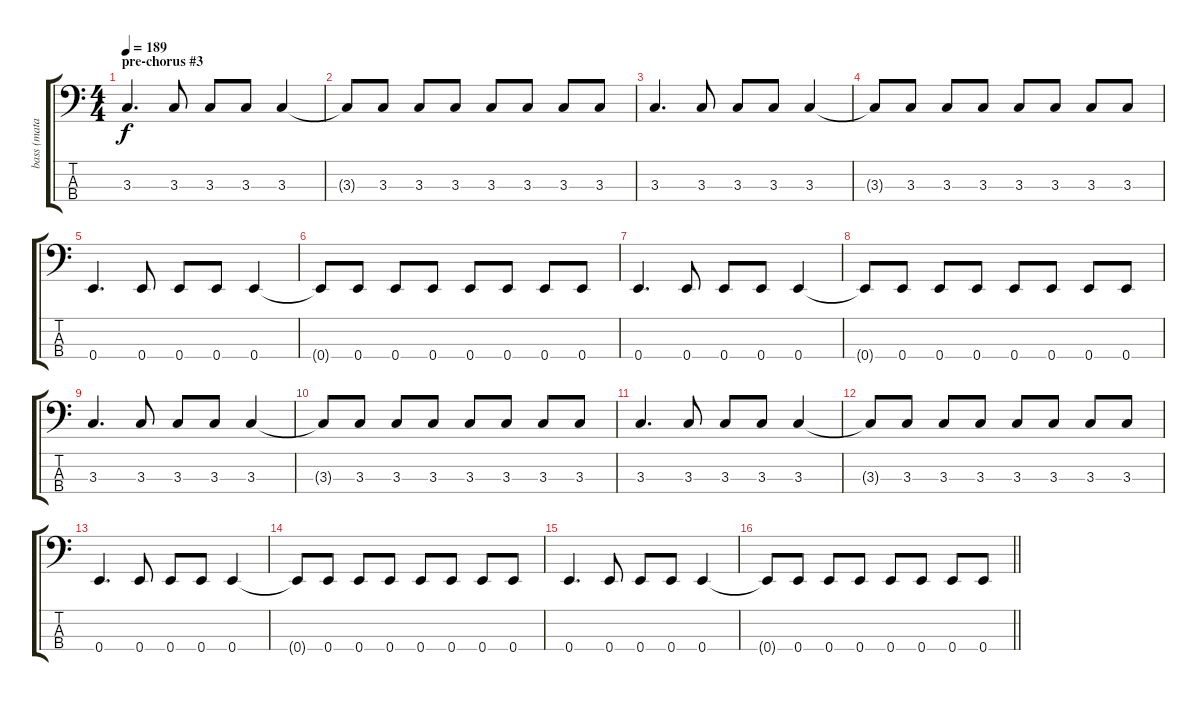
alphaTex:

\track ("bass (matatabi)" "bass (mata") {instrument electricbasspick}
\staff {score tabs}
\tuning (G2 D2 A1 E1) {hide}
\ts (4 4)
\section ("" "pre-chorus #3")
\tempo 189
\clef f4
\ks c
3.3.4{d dy f} 3.3.8 3.3.8 3.3.8 3.3.4 |
3.3{t}.8 3.3.8 3.3.8 3.3.8 3.3.8 3.3.8 3.3.8 3.3.8 |
3.3.4{d} 3.3.8 3.3.8 3.3.8 3.3.4 |
3.3{t}.8 3.3.8 3.3.8 3.3.8 3.3.8 3.3.8 3.3.8 3.3.8 |
0.4.4{d} 0.4.8 0.4.8 0.4.8 0.4.4 |
0.4{t}.8 0.4.8 0.4.8 0.4.8 0.4.8 0.4.8 0.4.8 0.4.8 |
0.4.4{d} 0.4.8 0.4.8 0.4.8 0.4.4 |
0.4{t}.8 0.4.8 0.4.8 0.4.8 0.4.8 0.4.8 0.4.8 0.4.8 |
3.3.4{d} 3.3.8 3.3.8 3.3.8 3.3.4 |
3.3{t}.8 3.3.8 3.3.8 3.3.8 3.3.8 3.3.8 3.3.8 3.3.8 |
3.3.4{d} 3.3.8 3.3.8 3.3.8 3.3.4 |
3.3{t}.8 3.3.8 3.3.8 3.3.8 3.3.8 3.3.8 3.3.8 3.3.8 |
0.4.4{d} 0.4.8 0.4.8 0.4.8 0.4.4 |
0.4{t}.8 0.4.8 0.4.8 0.4.8 0.4.8 0.4.8 0.4.8 0.4.8 |
0.4.4{d} 0.4.8 0.4.8 0.4.8 0.4.4 |
\barLineRight lightlight
0.4{t}.8 0.4.8 0.4.8 0.4.8 0.4.8 0.4.8 0.4.8 0.4.8
